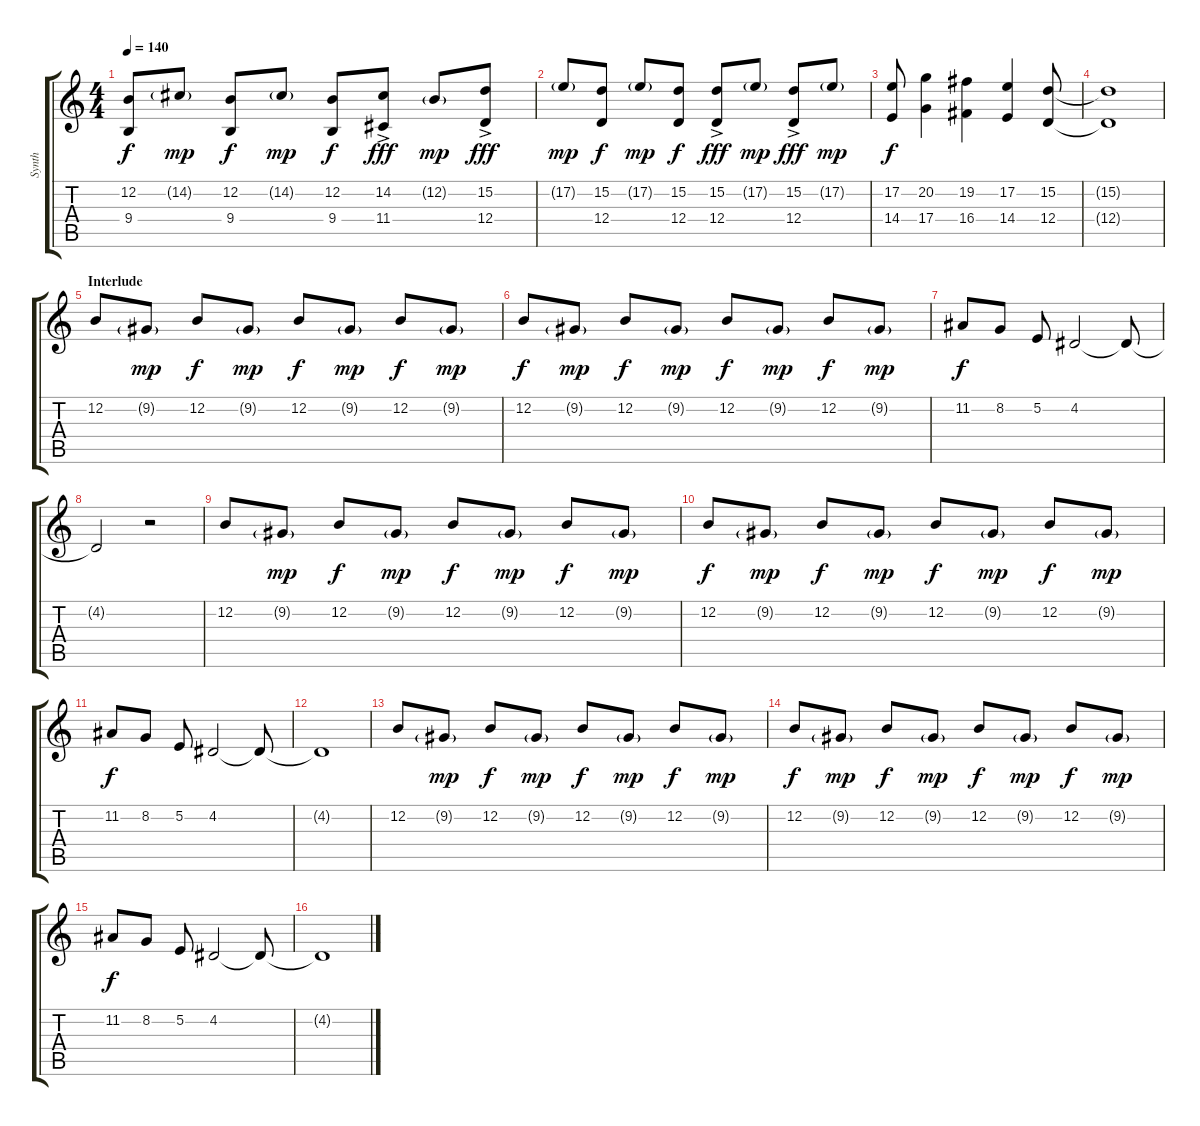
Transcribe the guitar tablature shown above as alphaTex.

\track ("Synth" "Synth") {instrument fx5brightness}
\staff {score tabs}
\tuning (E4 B3 G3 D3 A2 E2) {hide}
\ts (4 4)
\tempo 140
\clef g2
\ks c
(12.2 9.4).8{dy f} 14.2{g}.8{dy mp} (12.2 9.4).8{dy f} 14.2{g}.8{dy mp} (12.2 9.4).8{dy f} (14.2{ac} 11.4).8{dy fff} 12.2{g}.8{dy mp} (15.2{ac} 12.4).8{dy fff} |
17.2{g}.8{dy mp} (15.2 12.4).8{dy f} 17.2{g}.8{dy mp} (15.2 12.4).8{dy f} (15.2{ac} 12.4).8{dy fff} 17.2{g}.8{dy mp} (15.2{ac} 12.4).8{dy fff} 17.2{g}.8{dy mp} |
(17.2 14.4).8{dy f} (20.2 17.4).4 (19.2 16.4).4 (17.2 14.4).4 (15.2 12.4).8 |
(15.2{t} 12.4{t}).1 |
\section ("" "Interlude")
12.2.8{volume 6} 9.2{g}.8{dy mp} 12.2.8{dy f} 9.2{g}.8{dy mp} 12.2.8{dy f} 9.2{g}.8{dy mp} 12.2.8{dy f} 9.2{g}.8{dy mp} |
12.2.8{dy f} 9.2{g}.8{dy mp} 12.2.8{dy f} 9.2{g}.8{dy mp} 12.2.8{dy f} 9.2{g}.8{dy mp} 12.2.8{dy f} 9.2{g}.8{dy mp} |
11.2.8{dy f} 8.2.8 5.2.8 4.2.2 4.2{t}.8 |
4.2{t}.2 r.2 |
12.2.8 9.2{g}.8{dy mp} 12.2.8{dy f} 9.2{g}.8{dy mp} 12.2.8{dy f} 9.2{g}.8{dy mp} 12.2.8{dy f} 9.2{g}.8{dy mp} |
12.2.8{dy f} 9.2{g}.8{dy mp} 12.2.8{dy f} 9.2{g}.8{dy mp} 12.2.8{dy f} 9.2{g}.8{dy mp} 12.2.8{dy f} 9.2{g}.8{dy mp} |
11.2.8{dy f} 8.2.8 5.2.8 4.2.2 4.2{t}.8 |
4.2{t}.1 |
12.2.8 9.2{g}.8{dy mp} 12.2.8{dy f} 9.2{g}.8{dy mp} 12.2.8{dy f} 9.2{g}.8{dy mp} 12.2.8{dy f} 9.2{g}.8{dy mp} |
12.2.8{dy f} 9.2{g}.8{dy mp} 12.2.8{dy f} 9.2{g}.8{dy mp} 12.2.8{dy f} 9.2{g}.8{dy mp} 12.2.8{dy f} 9.2{g}.8{dy mp} |
11.2.8{dy f} 8.2.8 5.2.8 4.2.2 4.2{t}.8 |
4.2{t}.1
